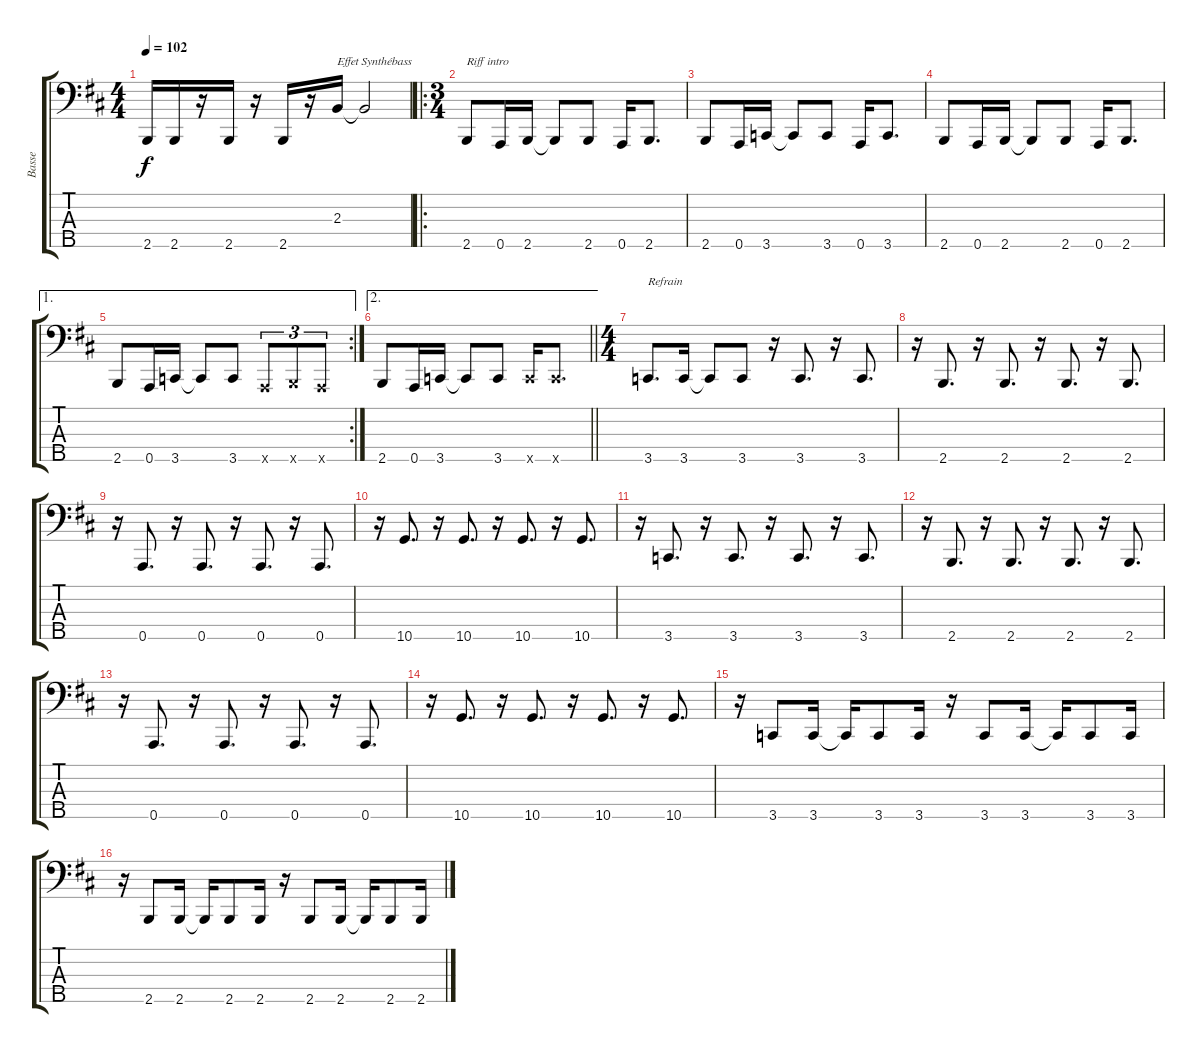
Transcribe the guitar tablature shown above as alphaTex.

\track ("Basse" "Basse") {instrument electricbassfinger}
\staff {score tabs}
\tuning (G2 D2 A1 E1 A0) {hide}
\ts (4 4)
\tempo 102
\clef f4
\ks d
2.5.16{dy f} 2.5.16 r.16 2.5.16 r.16 2.5.16 r.16 2.3.16{txt "Effet Synthébass"} 2.3{t}.2 |
\ro
\ts (3 4)
2.5.8{txt "Riff intro"} 0.5.16 2.5.16 2.5{t}.8 2.5.8 0.5.16 2.5.8{d} |
2.5.8 0.5.16 3.5.16 3.5{t}.8 3.5.8 0.5.16 3.5.8{d} |
2.5.8 0.5.16 2.5.16 2.5{t}.8 2.5.8 0.5.16 2.5.8{d} |
\ae 1
\rc 2
2.5.8 0.5.16 3.5.16 3.5{t}.8 3.5.8 0.5{x}.8{tu (3 2)} 2.5{x}.8{tu (3 2)} 0.5{x}.8{tu (3 2)} |
\ae 2
\barLineRight lightlight
2.5.8 0.5.16 3.5.16 3.5{t}.8 3.5.8 3.5{x}.16 3.5{x}.8{d} |
\ts (4 4)
3.5.8{d txt "Refrain"} 3.5.16 3.5{t}.8 3.5.8 r.16 3.5.8{d} r.16 3.5.8{d} |
r.16 2.5.8{d} r.16 2.5.8{d} r.16 2.5.8{d} r.16 2.5.8{d} |
r.16 0.5.8{d} r.16 0.5.8{d} r.16 0.5.8{d} r.16 0.5.8{d} |
r.16 10.5.8{d} r.16 10.5.8{d} r.16 10.5.8{d} r.16 10.5.8{d} |
r.16 3.5.8{d} r.16 3.5.8{d} r.16 3.5.8{d} r.16 3.5.8{d} |
r.16 2.5.8{d} r.16 2.5.8{d} r.16 2.5.8{d} r.16 2.5.8{d} |
r.16 0.5.8{d} r.16 0.5.8{d} r.16 0.5.8{d} r.16 0.5.8{d} |
r.16 10.5.8{d} r.16 10.5.8{d} r.16 10.5.8{d} r.16 10.5.8{d} |
r.16 3.5.8 3.5.16 3.5{t}.16 3.5.8 3.5.16 r.16 3.5.8 3.5.16 3.5{t}.16 3.5.8 3.5.16 |
r.16 2.5.8 2.5.16 2.5{t}.16 2.5.8 2.5.16 r.16 2.5.8 2.5.16 2.5{t}.16 2.5.8 2.5.16
